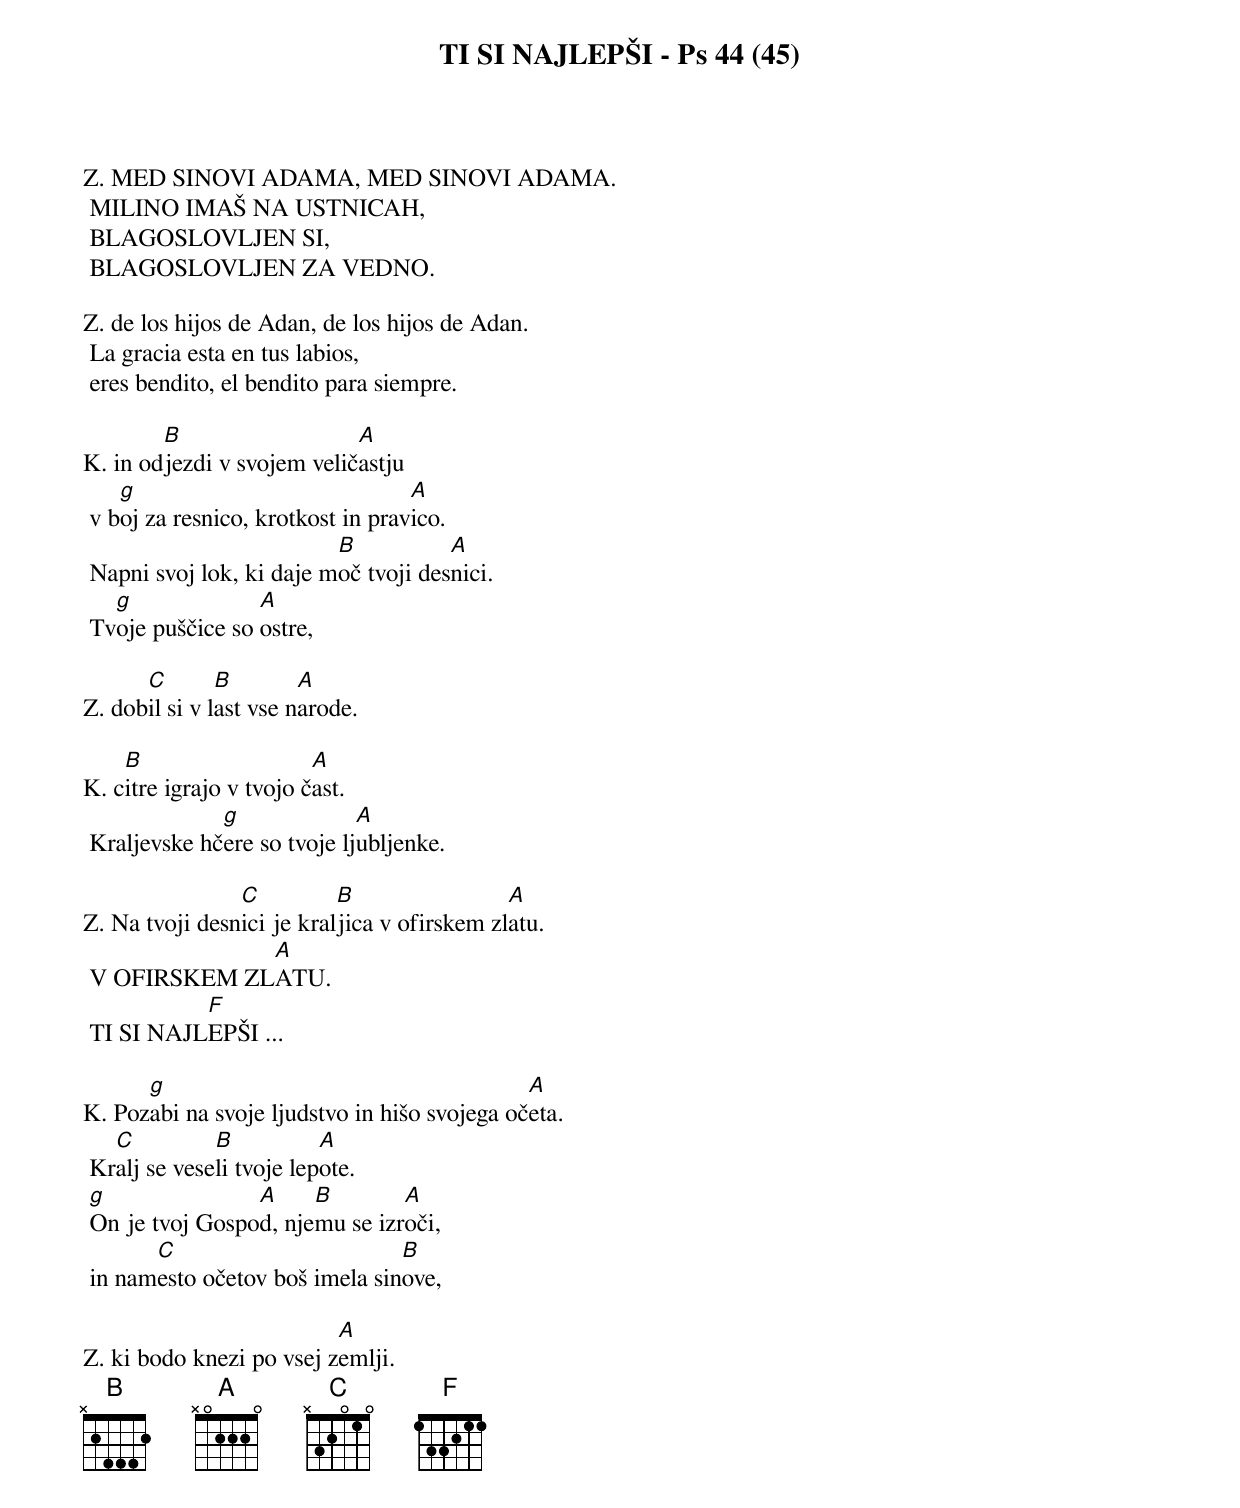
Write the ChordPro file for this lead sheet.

{title: TI SI NAJLEPŠI - Ps 44 (45)}

Z.	MED SINOVI ADAMA, MED SINOVI ADAMA.
	MILINO IMAŠ NA USTNICAH,
	BLAGOSLOVLJEN SI,
	BLAGOSLOVLJEN ZA VEDNO.

Z.	de los hijos de Adan, de los hijos de Adan.
	La gracia esta en tus labios,
	eres bendito, el bendito para siempre.

K.	in od[B]jezdi v svojem velič[A]astju
	v b[g]oj za resnico, krotkost in prav[A]ico.
	Napni svoj lok, ki daje m[B]oč tvoji des[A]nici.
	Tv[g]oje puščice so [A]ostre,

Z.	dob[C]il si v l[B]ast vse n[A]arode.

K.	c[B]itre igrajo v tvojo č[A]ast.
	Kraljevske hč[g]ere so tvoje lj[A]ubljenke.

Z.	Na tvoji desn[C]ici je kral[B]jica v ofirskem zl[A]atu.
	V OFIRSKEM ZL[A]ATU.
	TI SI NAJL[F]EPŠI ...

K.	Poz[g]abi na svoje ljudstvo in hišo svojega oč[A]eta.
	Kr[C]alj se vese[B]li tvoje lep[A]ote.
	[g]On je tvoj Gospo[A]d, nje[B]mu se izr[A]oči,
	in nam[C]esto očetov boš imela sin[B]ove,

Z.	ki bodo knezi po vsej z[A]emlji.
